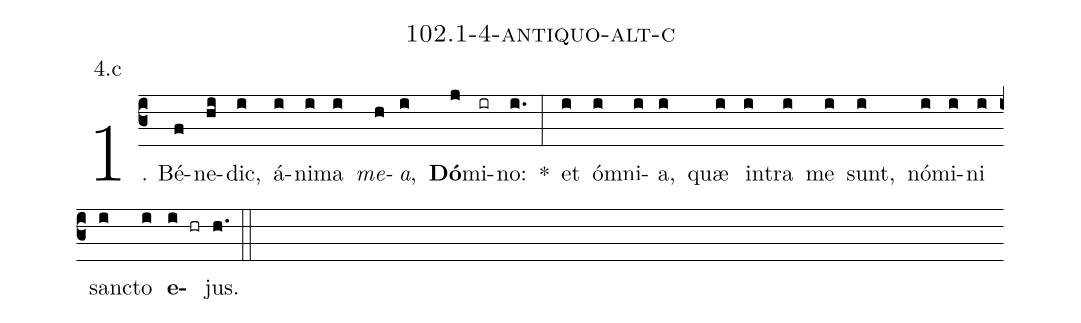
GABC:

name: 102.1-4-antiquo-alt-c;
annotation: 4.c;
%%
(c3)1. Bé(f)ne(hi)dic,(i) á(i)ni(i)ma(i) <i>me</i>(h)<i>a</i>,(i) <b>Dó</b>(j)mi(ir)no:(i.) *(:) et(i) óm(i)ni(i)a,(i) quæ(i) in(i)tra(i) me(i) sunt,(i) nó(i)mi(i)ni(i) sanc(i)to(i) <b>e</b>(i hr)jus.(h.) (::)
